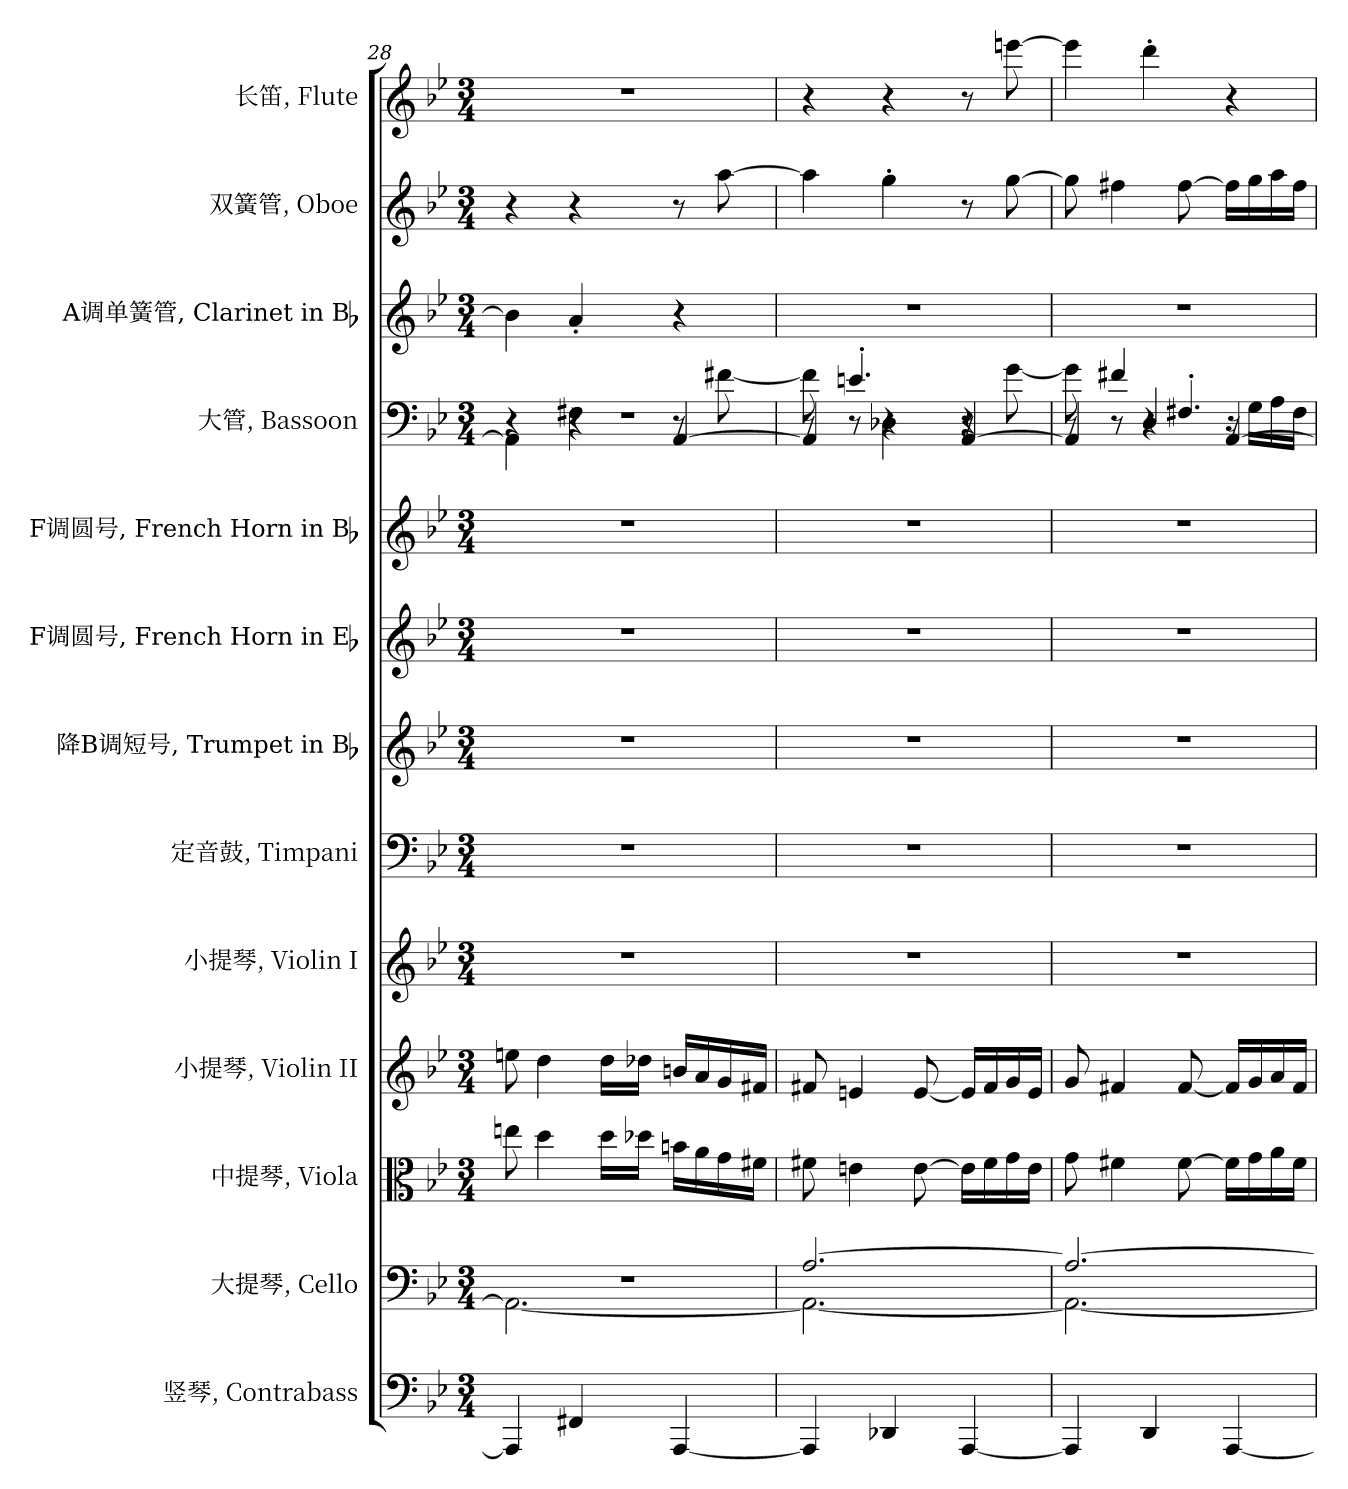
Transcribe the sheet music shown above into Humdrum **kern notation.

**kern	**kern	**kern	**kern	**kern	**kern	**kern	**kern	**kern	**kern	**kern	**kern	**kern
*part13	*part12	*part11	*part10	*part9	*part8	*part7	*part6	*part5	*part4	*part3	*part2	*part1
*staff13	*staff12	*staff11	*staff10	*staff9	*staff8	*staff7	*staff6	*staff5	*staff4	*staff3	*staff2	*staff1
*I"竖琴, Contrabass	*I"大提琴, Cello	*I"中提琴, Viola	*I"小提琴, Violin II	*I"小提琴, Violin I	*I"定音鼓, Timpani	*I"降B调短号, Trumpet in B-flat	*I"F调圆号, French Horn in E-flat	*I"F调圆号, French Horn in B-flat	*I"大管, Bassoon	*I"A调单簧管, Clarinet in B-flat	*I"双簧管, Oboe	*I"长笛, Flute
*	*	*I'Vla.	*I'Vln.	*I'Vln.	*I'Timp.	*	*I'F Hn.	*I'F Hn.	*I'Bsn.	*I'A Cl.	*I'Ob.	*I'Fl.
*clefF4	*clefF4	*clefC3	*clefG2	*clefG2	*clefF4	*clefG2	*clefG2	*clefG2	*clefF4	*clefG2	*clefG2	*clefG2
*	*	*	*	*	*	*ITrd1c2	*ITrd4c7	*ITrd4c7	*	*ITrd2c3	*	*
*k[b-e-]	*k[b-e-]	*k[b-e-]	*k[b-e-]	*k[b-e-]	*k[b-e-]	*k[b-e-a-d-]	*k[b-e-a-]	*k[b-e-a-]	*k[b-e-]	*k[f#]	*k[b-e-]	*k[b-e-]
*M3/4	*M3/4	*M3/4	*M3/4	*M3/4	*M3/4	*M3/4	*M3/4	*M3/4	*M3/4	*M3/4	*M3/4	*M3/4
=28	=28	=28	=28	=28	=28	=28	=28	=28	=28	=28	=28	=28
*	*^	*	*	*	*	*	*	*	*^	*	*	*
*	*	*	*	*	*	*	*	*	*	*	*^	*	*	*
4AAA/]	2.r	2.AA\_	8een\	8een\	2.r	2.r	2.r	2.r	2.r	2.r	4AA\]	4r	4g\]	4r	2.r
.	.	.	4dd\	4dd\	.	.	.	.	.	.	.	.	.	.	.
4FF#X/	.	.	.	.	.	.	.	.	.	.	4F#X\	4r	4f#'/	4r	.
.	.	.	16dd\LL	16dd\LL	.	.	.	.	.	.	.	.	.	.	.
.	.	.	16dd-X\JJ	16dd-X\JJ	.	.	.	.	.	.	.	.	.	.	.
[4AAA/	.	.	16bn\LL	16bn/LL	.	.	.	.	.	.	8r	[4AA/	4r	8r	.
.	.	.	16a\	16a/	.	.	.	.	.	.	.	.	.	.	.
.	.	.	16g\	16g/	.	.	.	.	.	.	[8f#X\	.	.	[8aa\	.
.	.	.	16f#X\JJ	16f#X/JJ	.	.	.	.	.	.	.	.	.	.	.
=29	=29	=29	=29	=29	=29	=29	=29	=29	=29	=29	=29	=29	=29	=29	=29
4AAA/]	[2.A/	2.AA\_	8f#X\	8f#X/	2.r	2.r	2.r	2.r	2.r	8r	8f#\]	4AA/]	2.r	4aa\]	4r
.	.	.	4en\	4en/	.	.	.	.	.	4.en'/	8r	.	.	.	.
4DD-X/	.	.	.	.	.	.	.	.	.	.	4D-X\	4r	.	4gg'\	4r
.	.	.	[8e\	[8e/	.	.	.	.	.	.	.	.	.	.	.
[4AAA/	.	.	16e\LL]	16e/LL]	.	.	.	.	.	4r	8r	[4AA/	.	8r	8r
.	.	.	16f#\	16f#/	.	.	.	.	.	.	.	.	.	.	.
.	.	.	16g\	16g/	.	.	.	.	.	.	[8g\	.	.	[8gg\	[8eeen\
.	.	.	16e\JJ	16e/JJ	.	.	.	.	.	.	.	.	.	.	.
!!LO:PB:g=z
=30	=30	=30	=30	=30	=30	=30	=30	=30	=30	=30	=30	=30	=30	=30	=30
4AAA/]	2.A/_	2.AA\_	8g\	8g/	2.r	2.r	2.r	2.r	2.r	8r	8g\]	4AA/]	2.r	8gg\]	4eee\]
.	.	.	4f#X\	4f#X/	.	.	.	.	.	4f#X/	8r	.	.	4ff#X\	.
4DD/	.	.	.	.	.	.	.	.	.	.	4r	4D/	.	.	4ddd'\
.	.	.	[8f#\	[8f#/	.	.	.	.	.	4.F#X'/	.	.	.	[8ff#\	.
[4AAA/	.	.	16f#\LL]	16f#/LL]	.	.	.	.	.	.	16r	[4AA/	.	16ff#\LL]	4r
.	.	.	16g\	16g/	.	.	.	.	.	.	16G\LL	.	.	16gg\	.
.	.	.	16a\	16a/	.	.	.	.	.	.	16A\	.	.	16aa\	.
.	.	.	16f#\JJ	16f#/JJ	.	.	.	.	.	.	16F#\JJ	.	.	16ff#\JJ	.
*	*v	*v	*	*	*	*	*	*	*	*v	*v	*v	*	*	*
=	=	=	=	=	=	=	=	=	=	=	=	=
*-	*-	*-	*-	*-	*-	*-	*-	*-	*-	*-	*-	*-
